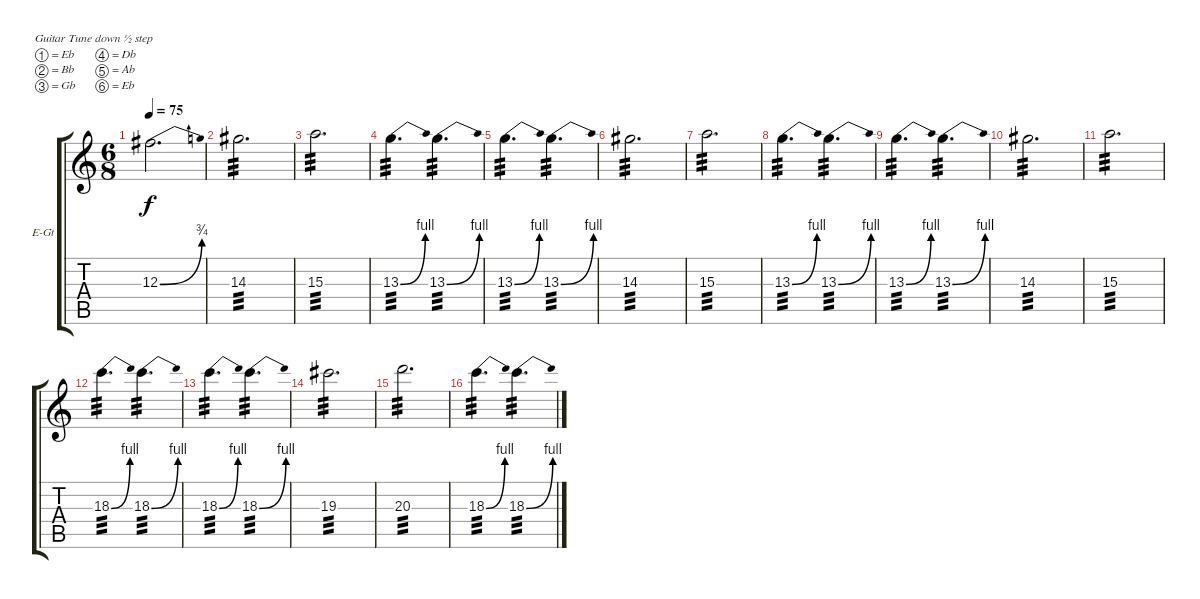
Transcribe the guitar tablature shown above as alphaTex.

\bracketExtendMode groupsimilarinstruments
\firstSystemTrackNameOrientation horizontal
\otherSystemsTrackNameOrientation horizontal
\track ("Electric Guitar" "E-Gt") {instrument overdrivenguitar}
\staff {score tabs}
\tuning (Eb4 Bb3 Gb3 Db3 Ab2 Eb2)
\ts (6 8)
\tempo 75
\clef g2
\ks c
12.3{be (bend 0 0 30 3) t}.2{d dy f} |
14.3.2{d tp 3} |
15.3.2{d tp 3} |
13.3{be (bend 0 0 46.8 4)}.4{d tp 3} 13.3{be (bend 0 0 46.8 4)}.4{d tp 3} |
13.3{be (bend 0 0 46.8 4)}.4{d tp 3} 13.3{be (bend 0 0 46.8 4)}.4{d tp 3} |
14.3.2{d tp 3} |
15.3.2{d tp 3} |
13.3{be (bend 0 0 46.8 4)}.4{d tp 3} 13.3{be (bend 0 0 46.8 4)}.4{d tp 3} |
13.3{be (bend 0 0 46.8 4)}.4{d tp 3} 13.3{be (bend 0 0 46.8 4)}.4{d tp 3} |
14.3.2{d tp 3} |
15.3.2{d tp 3} |
18.3{be (bend 0 0 46.8 4)}.4{d tp 3} 18.3{be (bend 0 0 46.8 4)}.4{d tp 3} |
18.3{be (bend 0 0 46.8 4)}.4{d tp 3} 18.3{be (bend 0 0 46.8 4)}.4{d tp 3} |
19.3.2{d tp 3} |
20.3.2{d tp 3} |
18.3{be (bend 0 0 46.8 4)}.4{d tp 3} 18.3{be (bend 0 0 46.8 4)}.4{d tp 3}
